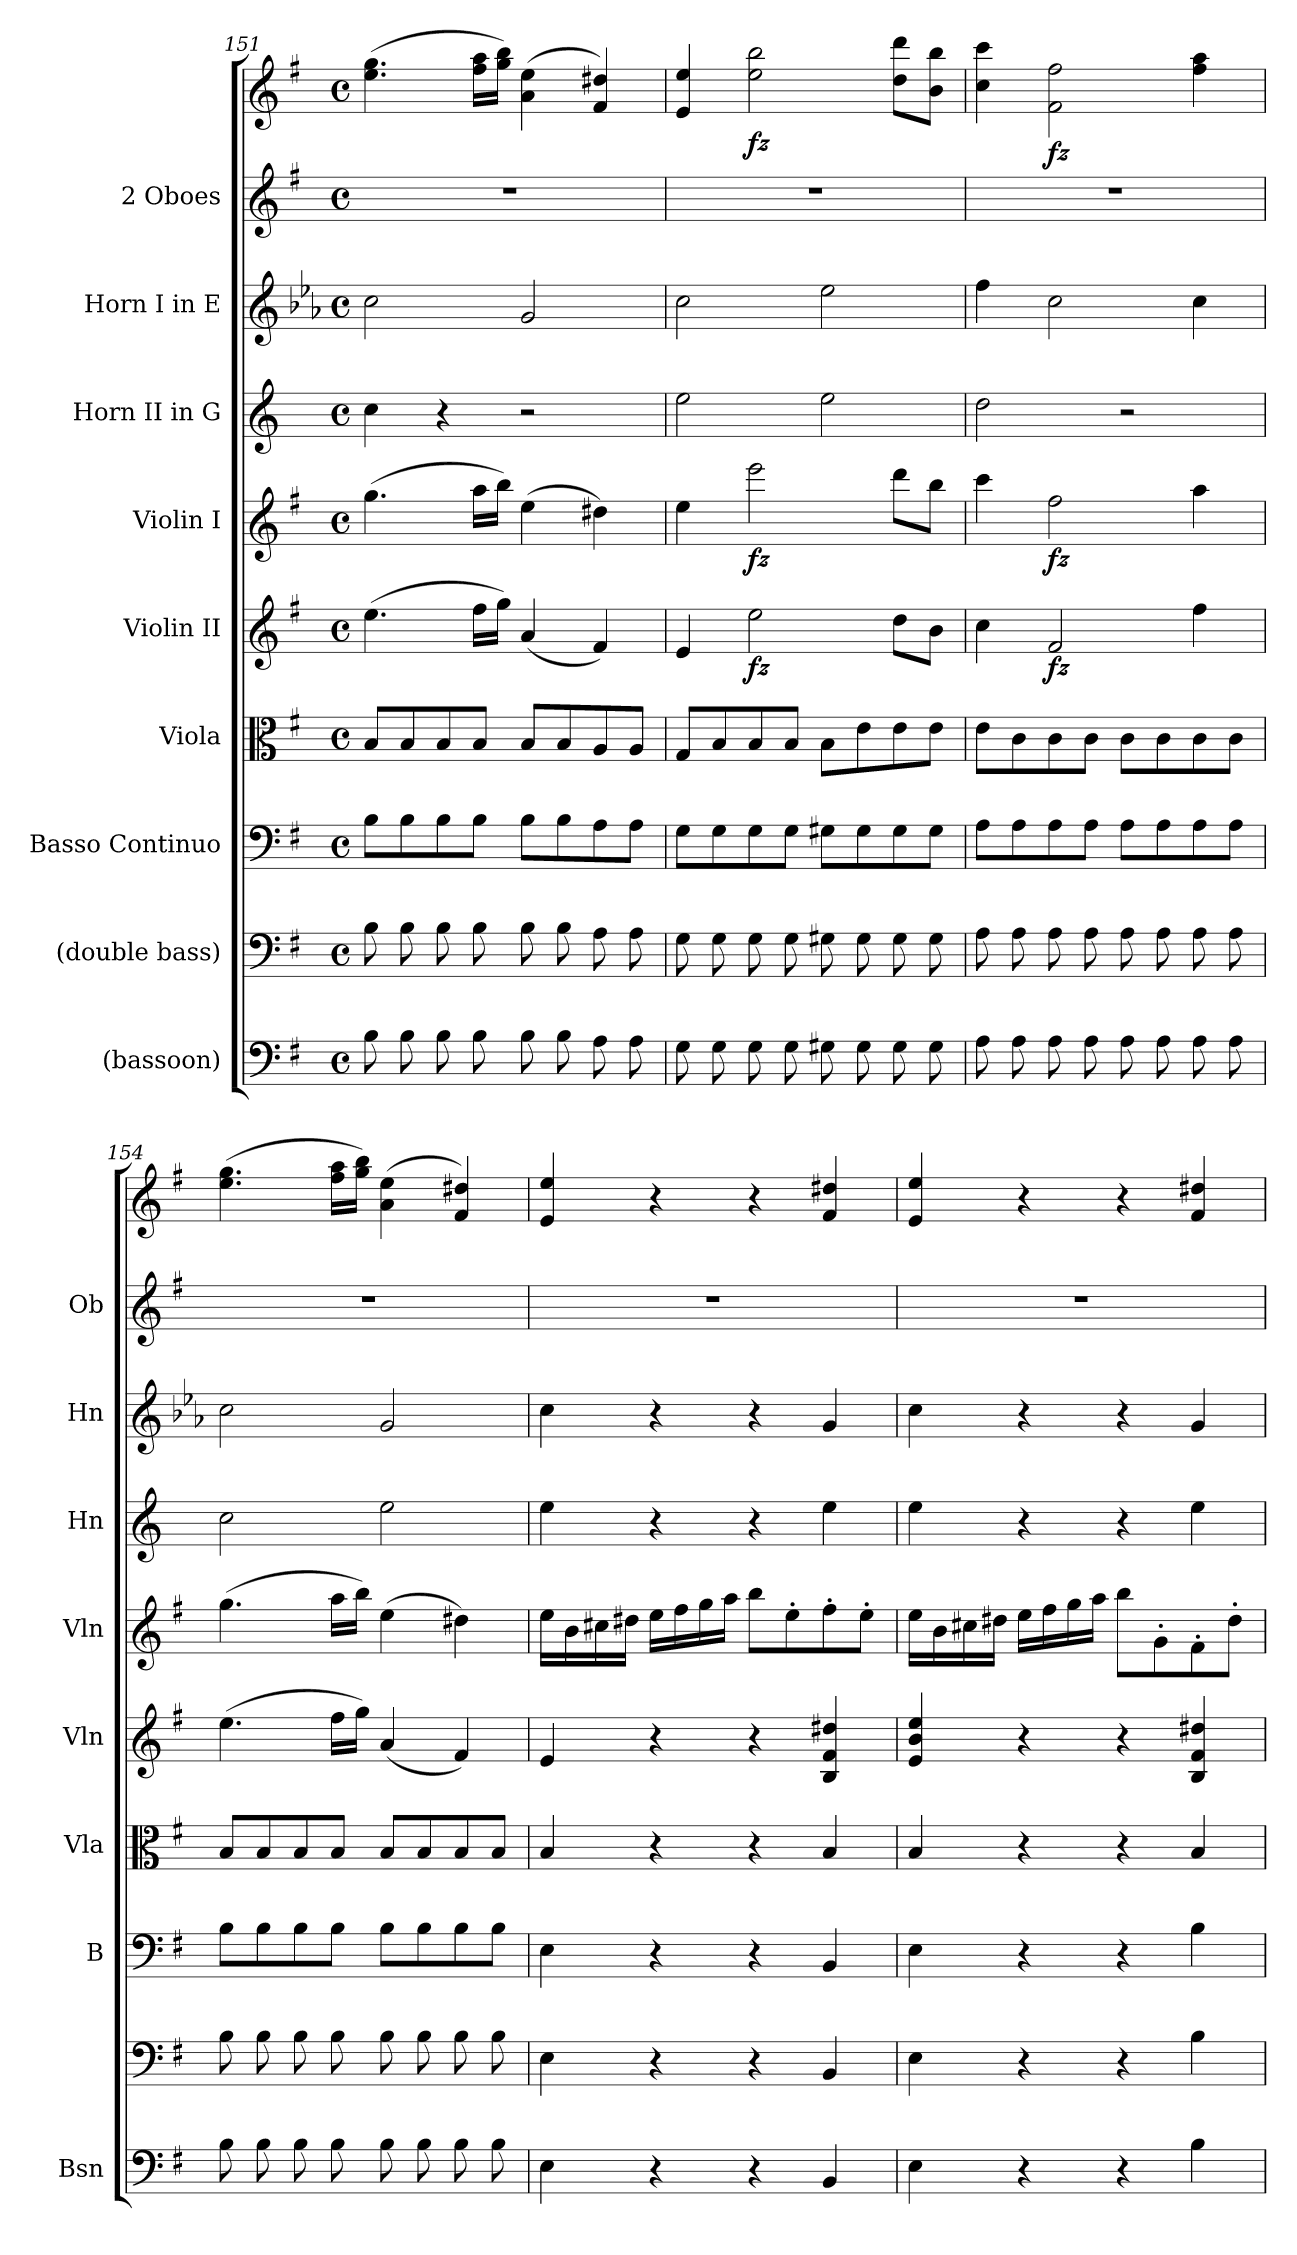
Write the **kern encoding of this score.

**kern	**kern	**kern	**kern	**kern	**dynam	**kern	**dynam	**kern	**kern	**kern	**kern	**dynam
*part9	*part8	*part7	*part6	*part5	*part5	*part4	*part4	*part3	*part2	*part1	*part1	*part1
*staff10	*staff9	*staff8	*staff7	*staff6	*staff6	*staff5	*staff5	*staff4	*staff3	*staff2	*staff1	*staff1/2
*I"(bassoon)	*I"(double bass)	*I"Basso Continuo	*I"Viola	*I"Violin II	*	*I"Violin I	*	*I"Horn II in G	*I"Horn I in E	*I"2 Oboes	*	*
*I'Bsn	*	*I'B	*I'Vla	*I'Vln	*	*I'Vln	*	*I'Hn	*I'Hn	*I'Ob	*	*
*clefF4	*clefF4	*clefF4	*clefC3	*clefG2	*	*clefG2	*	*clefG2	*clefG2	*clefG2	*clefG2	*
*	*	*	*	*	*	*	*	*ITrd3c5	*ITrd5c8	*	*	*
*k[f#]	*k[f#]	*k[f#]	*k[f#]	*k[f#]	*	*k[f#]	*	*k[f#]	*k[f#]	*k[f#]	*k[f#]	*
*M4/4	*M4/4	*M4/4	*M4/4	*M4/4	*	*M4/4	*	*M4/4	*M4/4	*M4/4	*M4/4	*
*met(c)	*met(c)	*met(c)	*met(c)	*met(c)	*	*met(c)	*	*met(c)	*met(c)	*met(c)	*met(c)	*
=151	=151	=151	=151	=151	=151	=151	=151	=151	=151	=151	=151	=151
8B	8B	8BL	8BL	(4.ee	.	(4.gg	.	4g	2e	1r	(4.ee 4.gg	.
8B	8B	8B	8B	.	.	.	.	.	.	.	.	.
8B	8B	8B	8B	.	.	.	.	4r	.	.	.	.
8B	8B	8BJ	8BJ	16ff#LL	.	16aaLL	.	.	.	.	16ff# 16aaLL	.
.	.	.	.	16ggJJ)	.	16bbJJ)	.	.	.	.	16gg 16bbJJ)	.
8B	8B	8BL	8BL	(4a	.	(4ee	.	2r	2B	.	(4a 4ee	.
8B	8B	8B	8B	.	.	.	.	.	.	.	.	.
8A	8A	8A	8A	4f#)	.	4dd#X)	.	.	.	.	4f# 4dd#X)	.
8A	8A	8AJ	8AJ	.	.	.	.	.	.	.	.	.
=152	=152	=152	=152	=152	=152	=152	=152	=152	=152	=152	=152	=152
8G	8G	8GL	8GL	4e	.	4ee	.	2b	2e	1r	4e 4ee	.
8G	8G	8G	8B	.	.	.	.	.	.	.	.	.
8G	8G	8G	8B	2ee	fz	2eee	fz	.	.	.	2ee 2bb	fz
8G	8G	8GJ	8BJ	.	.	.	.	.	.	.	.	.
8G#X	8G#X	8G#XL	8BL	.	.	.	.	2b	2g	.	.	.
8G#	8G#	8G#	8e	.	.	.	.	.	.	.	.	.
8G#	8G#	8G#	8e	8ddL	.	8dddL	.	.	.	.	8dd 8dddL	.
8G#	8G#	8G#J	8eJ	8bJ	.	8bbJ	.	.	.	.	8b 8bbJ	.
=153	=153	=153	=153	=153	=153	=153	=153	=153	=153	=153	=153	=153
8A	8A	8AL	8eL	4cc	.	4ccc	.	2a	4a	1r	4cc 4ccc	.
8A	8A	8A	8c	.	.	.	.	.	.	.	.	.
8A	8A	8A	8c	2f#	fz	2ff#	fz	.	2e	.	2f# 2ff#	fz
8A	8A	8AJ	8cJ	.	.	.	.	.	.	.	.	.
8A	8A	8AL	8cL	.	.	.	.	2r	.	.	.	.
8A	8A	8A	8c	.	.	.	.	.	.	.	.	.
8A	8A	8A	8c	4ff#	.	4aa	.	.	4e	.	4ff# 4aa	.
8A	8A	8AJ	8cJ	.	.	.	.	.	.	.	.	.
=154	=154	=154	=154	=154	=154	=154	=154	=154	=154	=154	=154	=154
8B	8B	8BL	8BL	(4.ee	.	(4.gg	.	2g	2e	1r	(4.ee 4.gg	.
8B	8B	8B	8B	.	.	.	.	.	.	.	.	.
8B	8B	8B	8B	.	.	.	.	.	.	.	.	.
8B	8B	8BJ	8BJ	16ff#LL	.	16aaLL	.	.	.	.	16ff# 16aaLL	.
.	.	.	.	16ggJJ)	.	16bbJJ)	.	.	.	.	16gg 16bbJJ)	.
8B	8B	8BL	8BL	(4a	.	(4ee	.	2b	2B	.	(4a 4ee	.
8B	8B	8B	8B	.	.	.	.	.	.	.	.	.
8B	8B	8B	8B	4f#)	.	4dd#X)	.	.	.	.	4f# 4dd#X)	.
8B	8B	8BJ	8BJ	.	.	.	.	.	.	.	.	.
=155	=155	=155	=155	=155	=155	=155	=155	=155	=155	=155	=155	=155
4E	4E	4E	4B	4e	.	16eeLL	.	4b	4e	1r	4e 4ee	.
.	.	.	.	.	.	16b	.	.	.	.	.	.
.	.	.	.	.	.	16cc#X	.	.	.	.	.	.
.	.	.	.	.	.	16dd#XJJ	.	.	.	.	.	.
4r	4r	4r	4r	4r	.	16eeLL	.	4r	4r	.	4r	.
.	.	.	.	.	.	16ff#	.	.	.	.	.	.
.	.	.	.	.	.	16gg	.	.	.	.	.	.
.	.	.	.	.	.	16aaJJ	.	.	.	.	.	.
4r	4r	4r	4r	4r	.	8bbL	.	4r	4r	.	4r	.
.	.	.	.	.	.	8ee'	.	.	.	.	.	.
4BB	4BB	4BB	4B	4B 4f# 4dd#X	.	8ff#'	.	4b	4B	.	4f# 4dd#X	.
.	.	.	.	.	.	8ee'J	.	.	.	.	.	.
=156	=156	=156	=156	=156	=156	=156	=156	=156	=156	=156	=156	=156
4E	4E	4E	4B	4e 4b 4ee	.	16eeLL	.	4b	4e	1r	4e 4ee	.
.	.	.	.	.	.	16b	.	.	.	.	.	.
.	.	.	.	.	.	16cc#X	.	.	.	.	.	.
.	.	.	.	.	.	16dd#XJJ	.	.	.	.	.	.
4r	4r	4r	4r	4r	.	16eeLL	.	4r	4r	.	4r	.
.	.	.	.	.	.	16ff#	.	.	.	.	.	.
.	.	.	.	.	.	16gg	.	.	.	.	.	.
.	.	.	.	.	.	16aaJJ	.	.	.	.	.	.
4r	4r	4r	4r	4r	.	8bbL	.	4r	4r	.	4r	.
.	.	.	.	.	.	8g'	.	.	.	.	.	.
4B	4B	4B	4B	4B 4f# 4dd#X	.	8f#'	.	4b	4B	.	4f# 4dd#X	.
.	.	.	.	.	.	8dd#'J	.	.	.	.	.	.
=	=	=	=	=	=	=	=	=	=	=	=	=
*-	*-	*-	*-	*-	*-	*-	*-	*-	*-	*-	*-	*-
